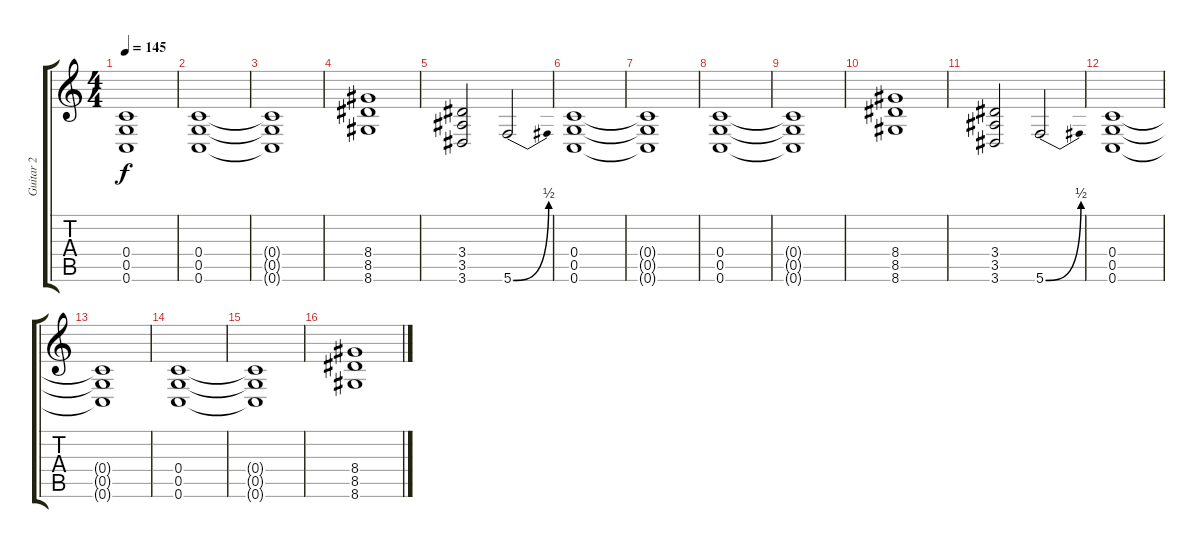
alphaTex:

\track ("Guitar 2" "Guitar 2") {instrument distortionguitar}
\staff {score tabs}
\tuning (D4 A3 F3 C3 G2 C2) {hide}
\ts (4 4)
\tempo 145
\clef g2
\ks c
(0.4{t} 0.5{t} 0.6{t}).1{dy f} |
(0.4 0.5 0.6).1 |
(0.4{t} 0.5{t} 0.6{t}).1 |
(8.4 8.5 8.6).1 |
(3.4 3.5 3.6).2 5.6{be (bend 0 0 60 2)}.2 |
(0.4 0.5 0.6).1 |
(0.4{t} 0.5{t} 0.6{t}).1 |
(0.4 0.5 0.6).1 |
(0.4{t} 0.5{t} 0.6{t}).1 |
(8.4 8.5 8.6).1 |
(3.4 3.5 3.6).2 5.6{be (bend 0 0 60 2)}.2 |
(0.4 0.5 0.6).1 |
(0.4{t} 0.5{t} 0.6{t}).1 |
(0.4 0.5 0.6).1 |
(0.4{t} 0.5{t} 0.6{t}).1 |
(8.4 8.5 8.6).1
